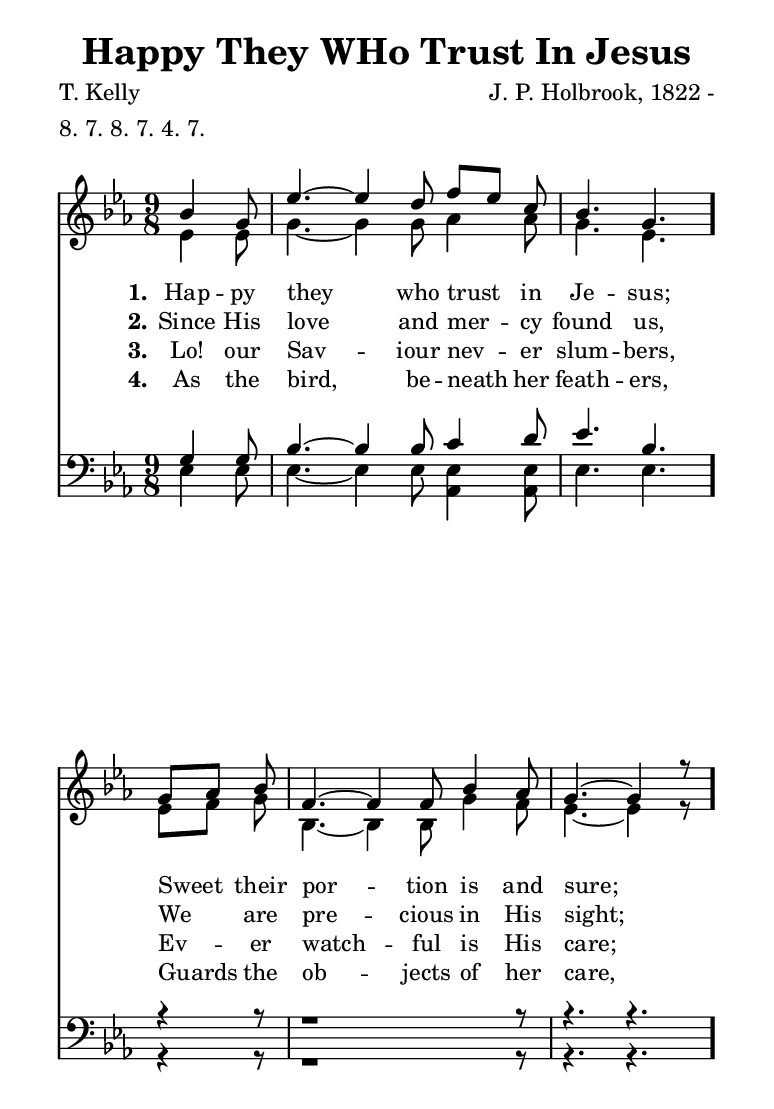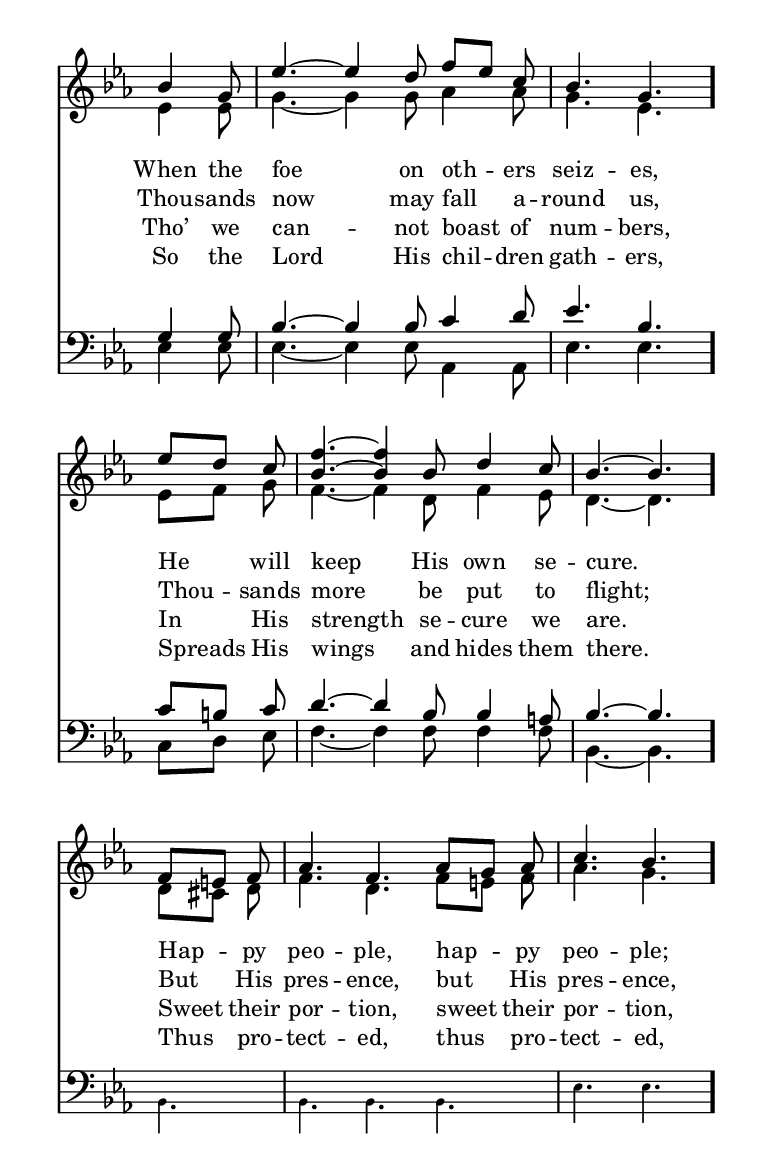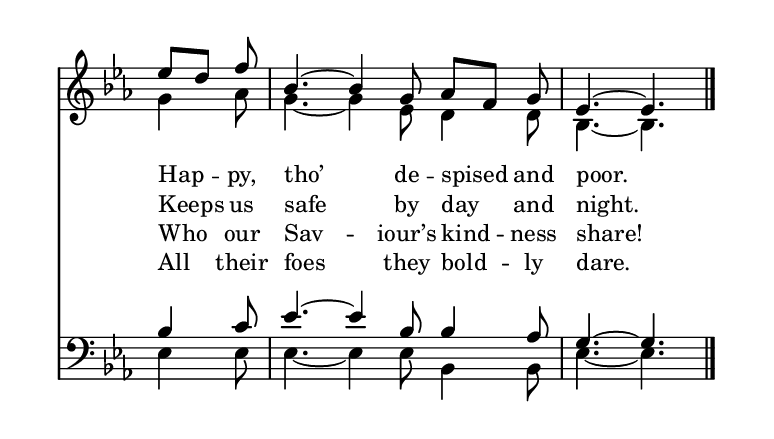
\include "common/global.ily"
\paper {
  \include "common/paper.ily"
  ragged-last-bottom = ##t
}

\header{
  hymnnumber = "215"
  title = "Happy They WHo Trust In Jesus"
  tunename = "Segur"
  meter = "8. 7. 8. 7. 4. 7."
  poet = "T. Kelly"
  composer = "J. P. Holbrook, 1822 -"
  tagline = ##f
}

global = {
  \include "common/overrides.ily"
  \override Staff.TimeSignature.style = #'()
  \time 9/8
  \override Score.MetronomeMark.transparent = ##t % hide all fermata changes too
  \tempo 4=100
  \key ees \major
  \partial 4.
  \autoBeamOff
}

notesSoprano = {
\global
\relative c'' {

  bes4 g8 | ees'4. ~ ees4 d8 f8[ ees] c | bes4. g
  g8[ aes] bes | f4. ~ f4 f8 bes4 aes8 | g4. ~ g4 r8
  bes4 g8 | ees'4. ~ ees4 d8 f8[ ees] c | bes4. g
  ees'8[ d] c | <f bes,>4. ~ <f bes,>4 bes,8 d4 c8 | bes4. ~ bes
  f8[ e] f | aes4. f aes8[ g] aes | c4. bes
  ees8[ d] f | bes,4. ~ bes4 g8 aes8[ f] g | ees4. ~ ees

  \bar "|."

}
}

notesAlto = {
\global
\relative e' {

  ees4 ees8 | g4. ~ g4 g8 aes4 aes8 | g4. ees
  ees8[ f] g | bes,4. ~ bes4 bes8 g'4 f8 | ees4. ~ ees4 r8
  ees4 ees8 | g4. ~ g4 g8 aes4 aes8 | g4. ees
  ees8[ f] g | f4. ~ f4 d8 f4 ees8 | d4. ~ d
  d8[ cis] d | f4. d f8[ e] f | aes4. g
  g4 aes8 | g4. ~ g4 ees8 d4 d8 | bes4. ~ bes

}
}

notesTenor = {
\global
\relative a {

  g4 g8 | bes4. ~ bes4 bes8 c4 d8 | ees4. bes
  r4 r8 | r1 r8 | r4. r4. % TODO whole-measure rest
  g4 g8 | bes4. ~ bes4 bes8 c4 d8 | ees4. bes
  c8[ b] c | d4. ~ d4 bes8 bes4 a8 | bes4. ~ bes
  { \repeat unfold 9 \skip 4 }
  bes4 c8 | ees4. ~ ees4 bes8 bes4 aes8 | g4. ~ g


}
}

notesBass = {
\global
\relative f {

  ees4 ees8 | ees4. ~ ees4 ees8 <ees aes,>4 <ees aes,>8 | ees4. ees
  r4 r8 | r1 r8 | r4. r4. % TODO whole-measure rest
  ees4 ees8 | ees4. ~ ees4 ees8 aes,4 aes8 | ees'4. ees
  c8[ d] ees | f4. ~ f4 f8 f4 f8 | bes,4. ~ bes
  \override NoteHead.font-size = #-4
  bes4. | bes bes bes | ees4. ees
  \override NoteHead.font-size = #0
  ees4 ees8 | ees4. ~ ees4 ees8 bes4 bes8 | ees4. ~ ees

}
}

wordsA = \lyricmode {
\set stanza = "1."

Hap -- py they who trust in Je -- sus; \bar "."
Sweet their por -- tion is and sure; \bar "."
When the foe on oth -- ers seiz -- es, \bar "."
He will keep His own se -- cure. \bar "."
Hap -- py peo -- ple, %{HIDE>%} hap -- py peo -- ple; %{<HIDE%} \bar "."
Hap -- py, tho’ de -- spised and poor. \bar "."

}

wordsB = \lyricmode {
\set stanza = "2."

Since His love and mer -- cy found us,
We are pre -- cious in His sight;
Thou -- sands now may fall a -- round us,
Thou -- sands more be put to flight;
But His pres -- ence, %{HIDE>%} but His pres -- ence, %{<HIDE%}
Keeps us safe by day and night.

}

wordsC = \lyricmode {
\set stanza = "3."

Lo! our Sav -- iour nev -- er slum -- bers,
Ev -- er watch -- ful is His care;
Tho’ we can -- not boast of num -- bers,
In His strength se -- cure we are.
Sweet their por -- tion, %{HIDE>%} sweet their por -- tion, %{<HIDE%}
Who our Sav -- iour’s kind -- ness share!

}

wordsD = \lyricmode {
\set stanza = "4."

As the bird, be -- neath her feath -- ers,
Guards the ob -- jects of her care,
So the Lord His chil -- dren gath -- ers,
Spreads His wings and hides them there.
Thus pro -- tect -- ed, %{HIDE>%} thus pro -- tect -- ed, %{<HIDE%}
All their foes they bold -- ly dare.

}

\score {
  \context ChoirStaff <<
    \context Staff = upper <<
      \set ChoirStaff.systemStartDelimiter = #'SystemStartBar
      \context Voice  = sopranos { \voiceOne << \notesSoprano >> }
      \context Voice  = altos { \voiceTwo << \notesAlto >> }
      \context Lyrics = one   \lyricsto sopranos \wordsA
      \context Lyrics = two   \lyricsto sopranos \wordsB
      \context Lyrics = three \lyricsto sopranos \wordsC
      \context Lyrics = four  \lyricsto sopranos \wordsD
    >>
    \context Staff = men <<
      \clef bass
      \context Voice  = tenors { \voiceOne << \notesTenor >> }
      \context Voice  = basses { \voiceTwo << \notesBass >> }
    >>
  >>
  \layout {
    \include "common/layout.ily"
  }
  \midi{
    \include "common/midi.ily"
  }
}

\version "2.18.2"  % necessary for upgrading to future LilyPond versions.

% vi:set et ts=2 sw=2 ai nocindent syntax=lilypond:
